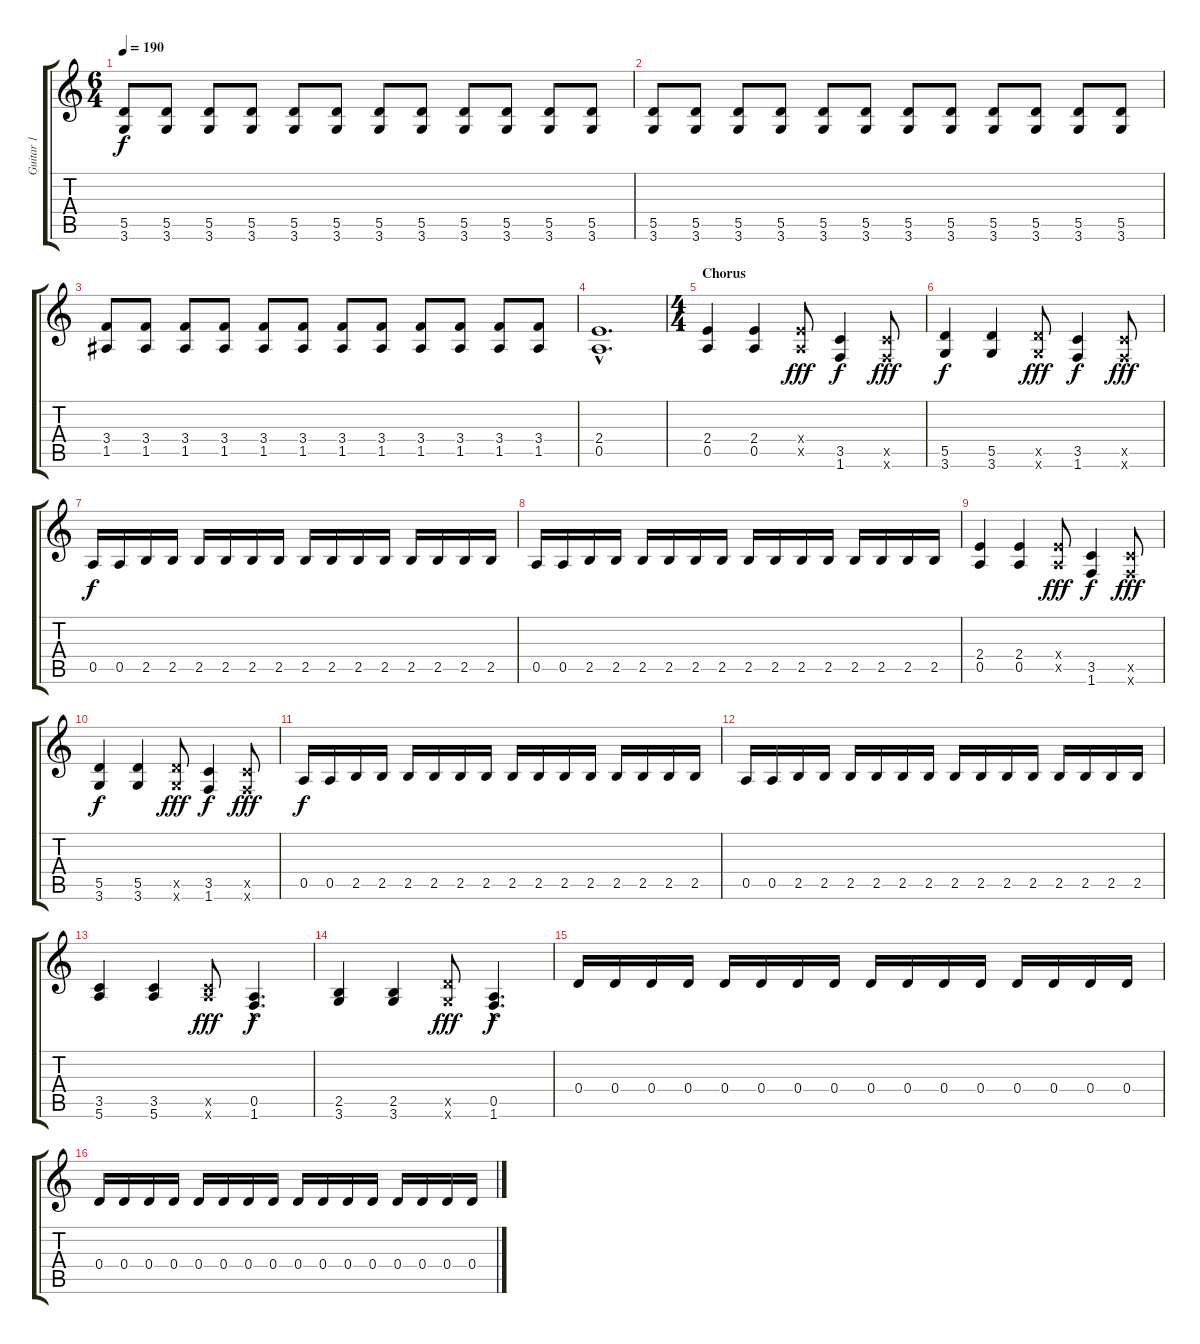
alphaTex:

\track ("Guitar 1" "Guitar 1") {instrument distortionguitar}
\staff {score tabs}
\tuning (E4 B3 G3 D3 A2 E2) {hide}
\ts (6 4)
\tempo 190
\clef g2
\ks c
(5.5 3.6).8{dy f} (5.5 3.6).8 (5.5 3.6).8 (5.5 3.6).8 (5.5 3.6).8 (5.5 3.6).8 (5.5 3.6).8 (5.5 3.6).8 (5.5 3.6).8 (5.5 3.6).8 (5.5 3.6).8 (5.5 3.6).8 |
(5.5 3.6).8 (5.5 3.6).8 (5.5 3.6).8 (5.5 3.6).8 (5.5 3.6).8 (5.5 3.6).8 (5.5 3.6).8 (5.5 3.6).8 (5.5 3.6).8 (5.5 3.6).8 (5.5 3.6).8 (5.5 3.6).8 |
(3.4 1.5).8 (3.4 1.5).8 (3.4 1.5).8 (3.4 1.5).8 (3.4 1.5).8 (3.4 1.5).8 (3.4 1.5).8 (3.4 1.5).8 (3.4 1.5).8 (3.4 1.5).8 (3.4 1.5).8 (3.4 1.5).8 |
(2.4{hac} 0.5{hac}).1{d} |
\ts (4 4)
\section ("" "Chorus")
(2.4 0.5).4{volume 14} (2.4 0.5).4 (2.4{x} 0.5{x}).8{dy fff} (3.5 1.6).4{dy f} (3.5{x} 1.6{x}).8{dy fff} |
(5.5 3.6).4{dy f} (5.5 3.6).4 (5.5{x} 3.6{x}).8{dy fff} (3.5 1.6).4{dy f} (3.5{x} 1.6{x}).8{dy fff} |
0.5.16{dy f} 0.5.16 2.5.16 2.5.16 2.5.16 2.5.16 2.5.16 2.5.16 2.5.16 2.5.16 2.5.16 2.5.16 2.5.16 2.5.16 2.5.16 2.5.16 |
0.5.16 0.5.16 2.5.16 2.5.16 2.5.16 2.5.16 2.5.16 2.5.16 2.5.16 2.5.16 2.5.16 2.5.16 2.5.16 2.5.16 2.5.16 2.5.16 |
(2.4 0.5).4 (2.4 0.5).4 (2.4{x} 0.5{x}).8{dy fff} (3.5 1.6).4{dy f} (3.5{x} 1.6{x}).8{dy fff} |
(5.5 3.6).4{dy f} (5.5 3.6).4 (5.5{x} 3.6{x}).8{dy fff} (3.5 1.6).4{dy f} (3.5{x} 1.6{x}).8{dy fff} |
0.5.16{dy f} 0.5.16 2.5.16 2.5.16 2.5.16 2.5.16 2.5.16 2.5.16 2.5.16 2.5.16 2.5.16 2.5.16 2.5.16 2.5.16 2.5.16 2.5.16 |
0.5.16 0.5.16 2.5.16 2.5.16 2.5.16 2.5.16 2.5.16 2.5.16 2.5.16 2.5.16 2.5.16 2.5.16 2.5.16 2.5.16 2.5.16 2.5.16 |
(3.5 5.6).4 (3.5 5.6).4 (3.5{x} 5.6{x}).8{dy fff} (0.5{hac} 1.6{hac}).4{d dy f} |
(2.5 3.6).4 (2.5 3.6).4 (5.5{x} 3.6{x}).8{dy fff} (0.5{hac} 1.6{hac}).4{d dy f} |
0.4.16 0.4.16 0.4.16 0.4.16 0.4.16 0.4.16 0.4.16 0.4.16 0.4.16 0.4.16 0.4.16 0.4.16 0.4.16 0.4.16 0.4.16 0.4.16 |
0.4.16 0.4.16 0.4.16 0.4.16 0.4.16 0.4.16 0.4.16 0.4.16 0.4.16 0.4.16 0.4.16 0.4.16 0.4.16 0.4.16 0.4.16 0.4.16
